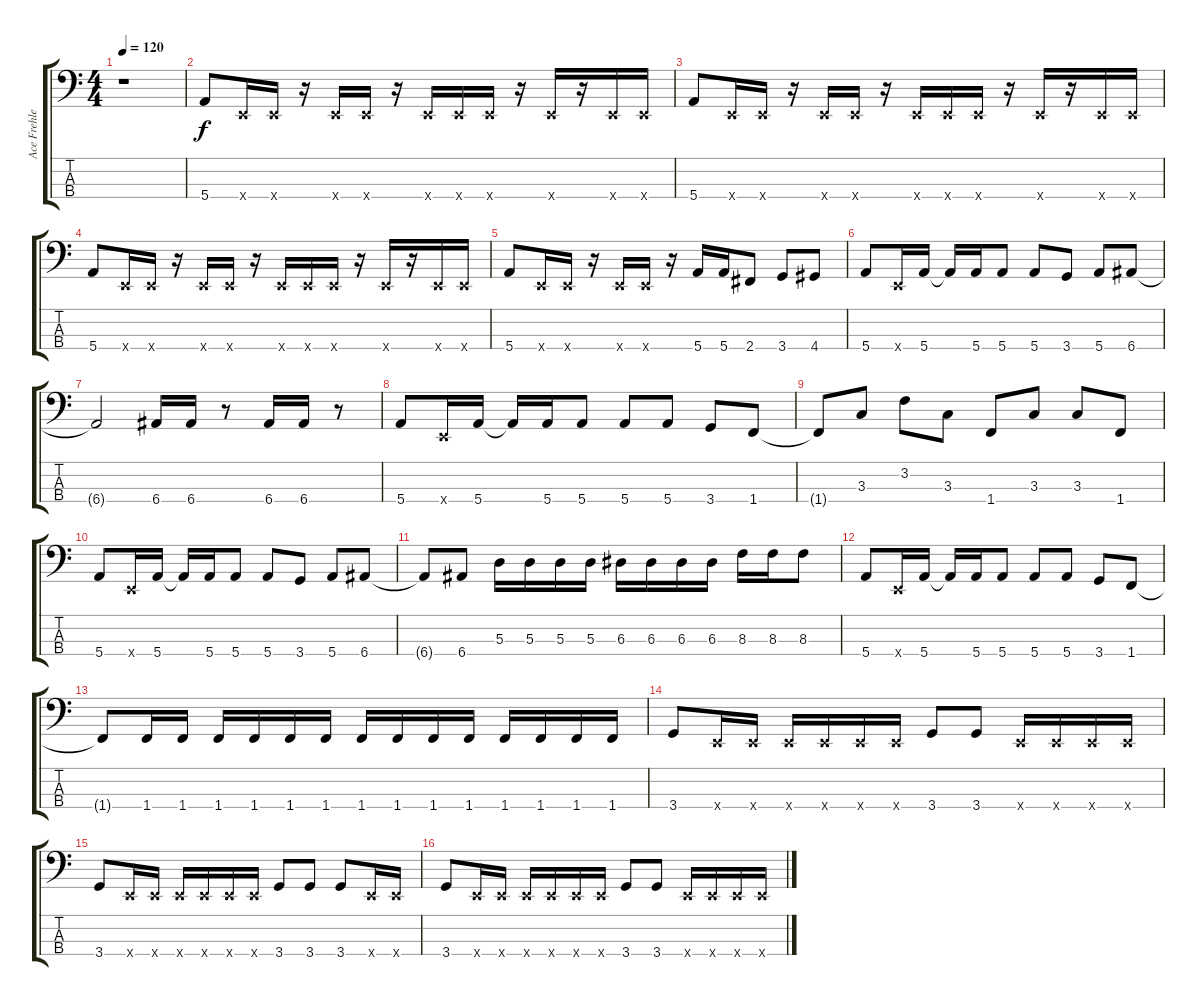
\track ("Ace Frehley / Bass" "Ace Frehle") {instrument electricbasspick}
\staff {score tabs}
\tuning (G2 D2 A1 E1) {hide}
\ts (4 4)
\tempo 120
\clef f4
\ks c
r.1{dy f instrument electricbasspick} |
5.4.8 0.4{x}.16 0.4{x}.16 r.16 0.4{x}.16 0.4{x}.16 r.16 0.4{x}.16 0.4{x}.16 0.4{x}.16 r.16 0.4{x}.16 r.16 0.4{x}.16 0.4{x}.16 |
5.4.8 0.4{x}.16 0.4{x}.16 r.16 0.4{x}.16 0.4{x}.16 r.16 0.4{x}.16 0.4{x}.16 0.4{x}.16 r.16 0.4{x}.16 r.16 0.4{x}.16 0.4{x}.16 |
5.4.8 0.4{x}.16 0.4{x}.16 r.16 0.4{x}.16 0.4{x}.16 r.16 0.4{x}.16 0.4{x}.16 0.4{x}.16 r.16 0.4{x}.16 r.16 0.4{x}.16 0.4{x}.16 |
5.4.8 0.4{x}.16 0.4{x}.16 r.16 0.4{x}.16 0.4{x}.16 r.16 5.4.16 5.4.16 2.4.8 3.4.8 4.4.8 |
5.4.8 0.4{x}.16 5.4.16 5.4{t}.16 5.4.16 5.4.8 5.4.8 3.4.8 5.4.8 6.4.8 |
6.4{t}.2 6.4.16 6.4.16 r.8 6.4.16 6.4.16 r.8 |
5.4.8 0.4{x}.16 5.4.16 5.4{t}.16 5.4.16 5.4.8 5.4.8 5.4.8 3.4.8 1.4.8 |
1.4{t}.8 3.3.8 3.2.8 3.3.8 1.4.8 3.3.8 3.3.8 1.4.8 |
5.4.8 0.4{x}.16 5.4.16 5.4{t}.16 5.4.16 5.4.8 5.4.8 3.4.8 5.4.8 6.4.8 |
6.4{t}.8 6.4.8 5.3.16 5.3.16 5.3.16 5.3.16 6.3.16 6.3.16 6.3.16 6.3.16 8.3.16 8.3.16 8.3.8 |
5.4.8 0.4{x}.16 5.4.16 5.4{t}.16 5.4.16 5.4.8 5.4.8 5.4.8 3.4.8 1.4.8 |
1.4{t}.8 1.4.16 1.4.16 1.4.16 1.4.16 1.4.16 1.4.16 1.4.16 1.4.16 1.4.16 1.4.16 1.4.16 1.4.16 1.4.16 1.4.16 |
3.4.8 0.4{x}.16 0.4{x}.16 0.4{x}.16 0.4{x}.16 0.4{x}.16 0.4{x}.16 3.4.8 3.4.8 0.4{x}.16 0.4{x}.16 0.4{x}.16 0.4{x}.16 |
3.4.8 0.4{x}.16 0.4{x}.16 0.4{x}.16 0.4{x}.16 0.4{x}.16 0.4{x}.16 3.4.8 3.4.8 3.4.8 0.4{x}.16 0.4{x}.16 |
3.4.8 0.4{x}.16 0.4{x}.16 0.4{x}.16 0.4{x}.16 0.4{x}.16 0.4{x}.16 3.4.8 3.4.8 0.4{x}.16 0.4{x}.16 0.4{x}.16 0.4{x}.16
